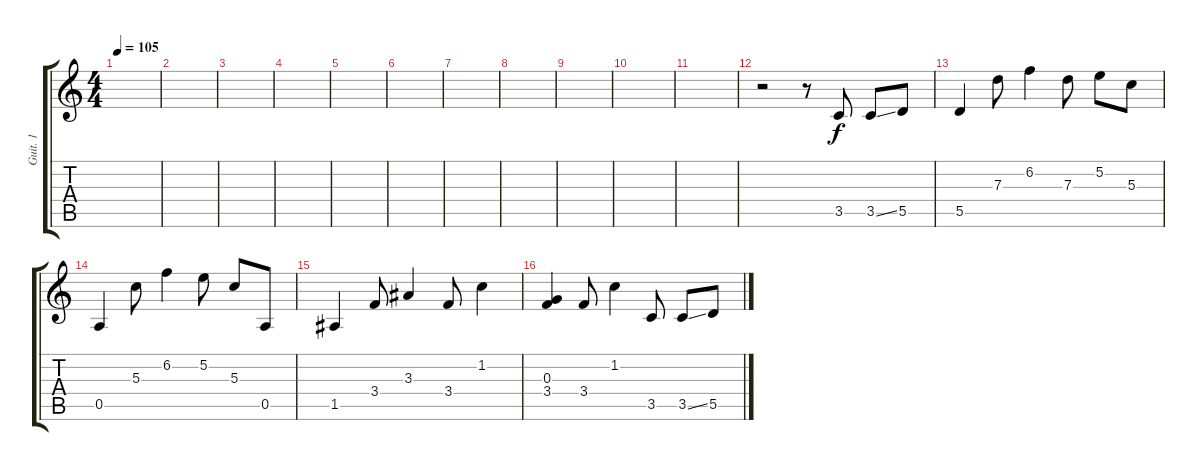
\track ("Guit. 1" "Guit. 1") {instrument acousticguitarsteel}
\staff {score tabs}
\tuning (E4 B3 G3 D3 A2 E2) {hide}
\ts (4 4)
\tempo 105
\clef g2
\ks c
|
|
|
|
|
|
|
|
|
|
|
r.2 r.8 3.5.8 3.5{ss}.8 5.5.8 |
5.5.4 7.3.8 6.2.4 7.3.8 5.2.8 5.3.8 |
0.5.4 5.3.8 6.2.4 5.2.8 5.3.8 0.5.8 |
1.5.4 3.4.8 3.3.4 3.4.8 1.2.4 |
(0.3 3.4).4 3.4.8 1.2.4 3.5.8 3.5{ss}.8 5.5.8
